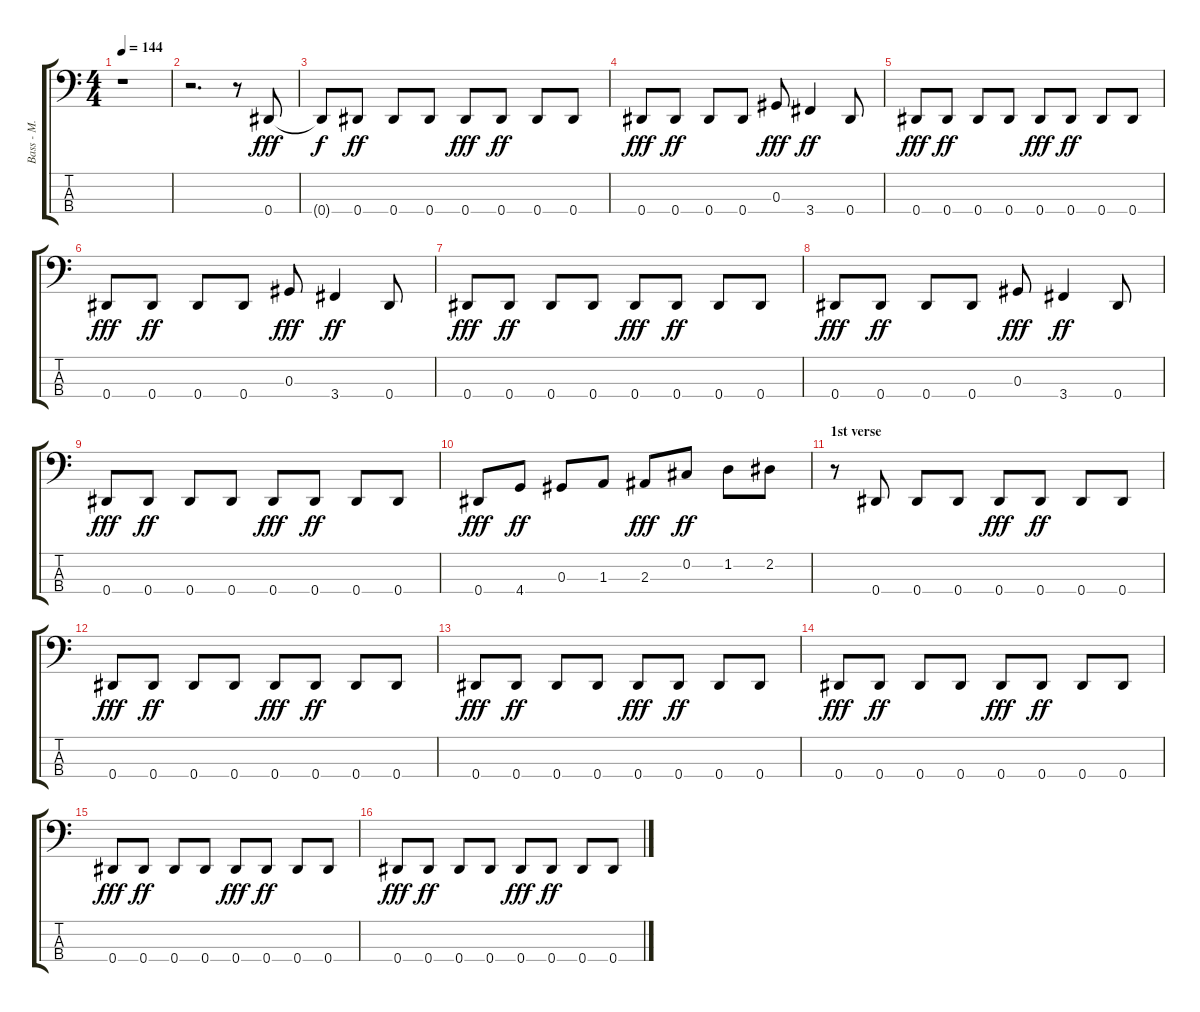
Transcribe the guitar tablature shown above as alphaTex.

\track ("Bass - M. Anthony" "Bass - M. ") {instrument electricbassfinger}
\staff {score tabs}
\tuning (Gb2 Db2 Ab1 Eb1) {hide}
\ts (4 4)
\tempo 144
\clef f4
\ks c
r.1{dy ff} |
r.2{d} r.8 0.4.8{dy fff} |
0.4{t}.8{dy f} 0.4.8{dy ff} 0.4.8 0.4.8 0.4.8{dy fff} 0.4.8{dy ff} 0.4.8 0.4.8 |
0.4.8{dy fff} 0.4.8{dy ff} 0.4.8 0.4.8 0.3.8{dy fff} 3.4.4{dy ff} 0.4.8 |
0.4.8{dy fff} 0.4.8{dy ff} 0.4.8 0.4.8 0.4.8{dy fff} 0.4.8{dy ff} 0.4.8 0.4.8 |
0.4.8{dy fff} 0.4.8{dy ff} 0.4.8 0.4.8 0.3.8{dy fff} 3.4.4{dy ff} 0.4.8 |
0.4.8{dy fff} 0.4.8{dy ff} 0.4.8 0.4.8 0.4.8{dy fff} 0.4.8{dy ff} 0.4.8 0.4.8 |
0.4.8{dy fff} 0.4.8{dy ff} 0.4.8 0.4.8 0.3.8{dy fff} 3.4.4{dy ff} 0.4.8 |
0.4.8{dy fff} 0.4.8{dy ff} 0.4.8 0.4.8 0.4.8{dy fff} 0.4.8{dy ff} 0.4.8 0.4.8 |
0.4.8{dy fff} 4.4.8{dy ff} 0.3.8 1.3.8 2.3.8{dy fff} 0.2.8{dy ff} 1.2.8 2.2.8 |
\section ("" "1st verse")
r.8 0.4.8 0.4.8 0.4.8 0.4.8{dy fff} 0.4.8{dy ff} 0.4.8 0.4.8 |
0.4.8{dy fff} 0.4.8{dy ff} 0.4.8 0.4.8 0.4.8{dy fff} 0.4.8{dy ff} 0.4.8 0.4.8 |
0.4.8{dy fff} 0.4.8{dy ff} 0.4.8 0.4.8 0.4.8{dy fff} 0.4.8{dy ff} 0.4.8 0.4.8 |
0.4.8{dy fff} 0.4.8{dy ff} 0.4.8 0.4.8 0.4.8{dy fff} 0.4.8{dy ff} 0.4.8 0.4.8 |
0.4.8{dy fff} 0.4.8{dy ff} 0.4.8 0.4.8 0.4.8{dy fff} 0.4.8{dy ff} 0.4.8 0.4.8 |
0.4.8{dy fff} 0.4.8{dy ff} 0.4.8 0.4.8 0.4.8{dy fff} 0.4.8{dy ff} 0.4.8 0.4.8
